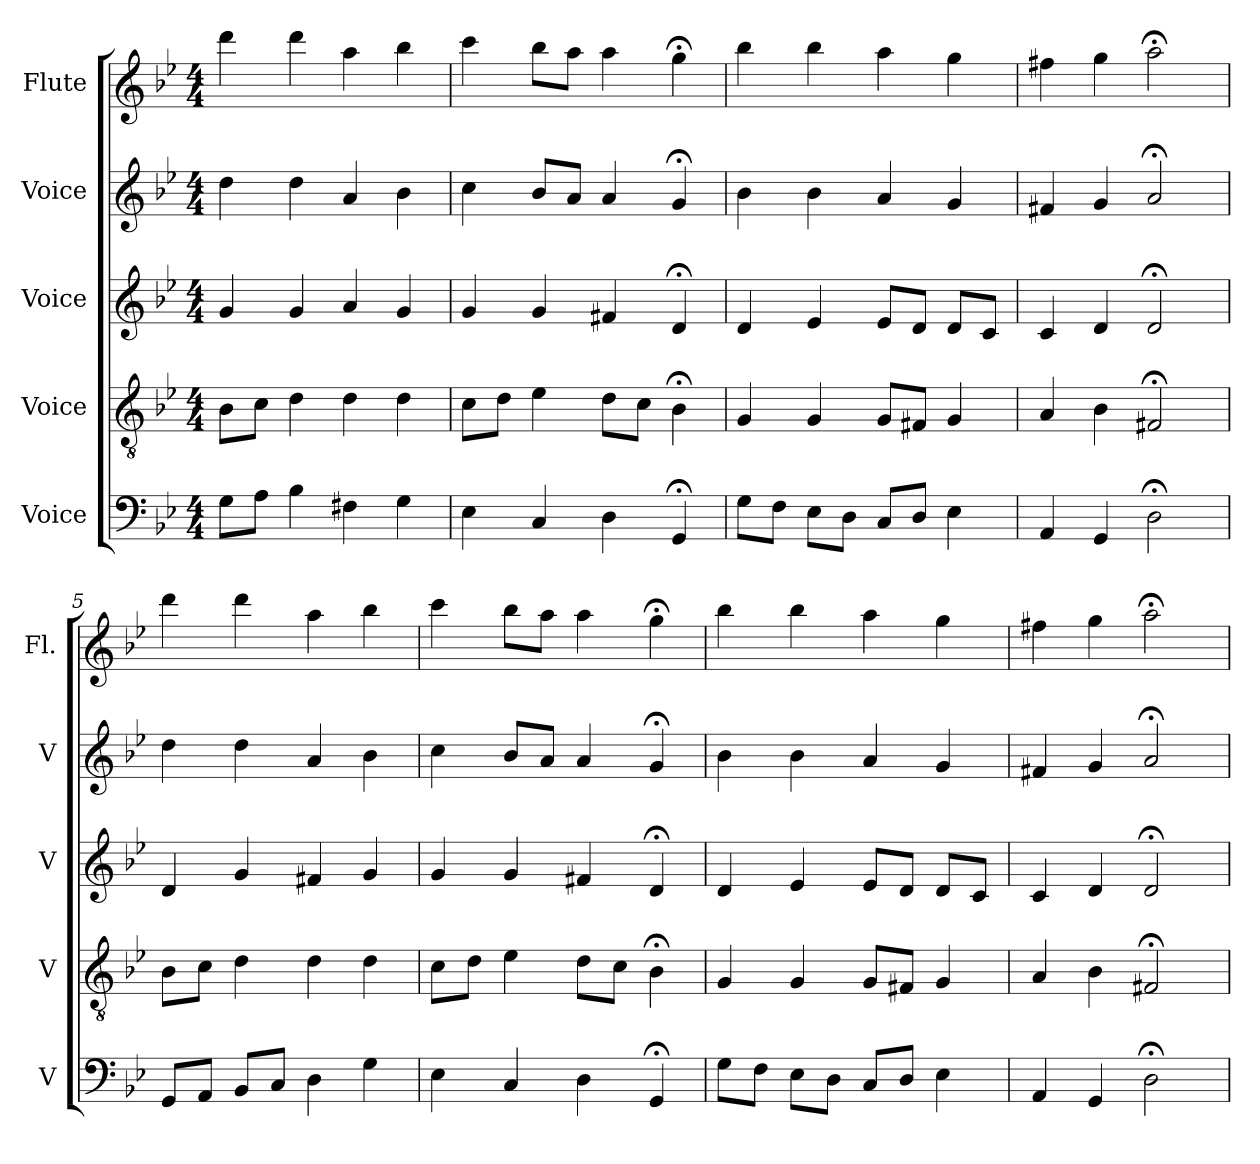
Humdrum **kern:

**kern	**kern	**kern	**kern	**kern
*part5	*part4	*part3	*part2	*part1
*staff5	*staff4	*staff3	*staff2	*staff1
*I"Voice	*I"Voice	*I"Voice	*I"Voice	*I"Flute
*I'V	*I'V	*I'V	*I'V	*I'Fl.
*clefF4	*clefGv2	*clefG2	*clefG2	*clefG2
*k[b-e-]	*k[b-e-]	*k[b-e-]	*k[b-e-]	*k[b-e-]
*M4/4	*M4/4	*M4/4	*M4/4	*M4/4
=1	=1	=1	=1	=1
8G\L	8B-\L	4g/	4dd\	4ddd\
8A\J	8c\J	.	.	.
4B-\	4d\	4g/	4dd\	4ddd\
4F#X\	4d\	4a/	4a/	4aa\
4G\	4d\	4g/	4b-\	4bb-\
=2	=2	=2	=2	=2
4E-\	8c\L	4g/	4cc\	4ccc\
.	8d\J	.	.	.
4C/	4e-\	4g/	8b-/L	8bb-\L
.	.	.	8a/J	8aa\J
4D\	8d\L	4f#X/	4a/	4aa\
.	8c\J	.	.	.
4GG;</	4B-;<\	4d;</	4g;</	4gg;<\
=3	=3	=3	=3	=3
8G\L	4G/	4d/	4b-\	4bb-\
8F\J	.	.	.	.
8E-\L	4G/	4e-/	4b-\	4bb-\
8D\J	.	.	.	.
8C/L	8G/L	8e-/L	4a/	4aa\
8D/J	8F#X/J	8d/J	.	.
4E-\	4G/	8d/L	4g/	4gg\
.	.	8c/J	.	.
=4	=4	=4	=4	=4
4AA/	4A/	4c/	4f#X/	4ff#X\
4GG/	4B-\	4d/	4g/	4gg\
2D;<\	2F#X;</	2d;</	2a;</	2aa;<\
=5	=5	=5	=5	=5
8GG/L	8B-\L	4d/	4dd\	4ddd\
8AA/J	8c\J	.	.	.
8BB-/L	4d\	4g/	4dd\	4ddd\
8C/J	.	.	.	.
4D\	4d\	4f#X/	4a/	4aa\
4G\	4d\	4g/	4b-\	4bb-\
!!LO:LB:g=z
=6	=6	=6	=6	=6
4E-\	8c\L	4g/	4cc\	4ccc\
.	8d\J	.	.	.
4C/	4e-\	4g/	8b-/L	8bb-\L
.	.	.	8a/J	8aa\J
4D\	8d\L	4f#X/	4a/	4aa\
.	8c\J	.	.	.
4GG;</	4B-;<\	4d;</	4g;</	4gg;<\
=7	=7	=7	=7	=7
8G\L	4G/	4d/	4b-\	4bb-\
8F\J	.	.	.	.
8E-\L	4G/	4e-/	4b-\	4bb-\
8D\J	.	.	.	.
8C/L	8G/L	8e-/L	4a/	4aa\
8D/J	8F#X/J	8d/J	.	.
4E-\	4G/	8d/L	4g/	4gg\
.	.	8c/J	.	.
=8	=8	=8	=8	=8
4AA/	4A/	4c/	4f#X/	4ff#X\
4GG/	4B-\	4d/	4g/	4gg\
2D;<\	2F#X;</	2d;</	2a;</	2aa;<\
=	=	=	=	=
*-	*-	*-	*-	*-
